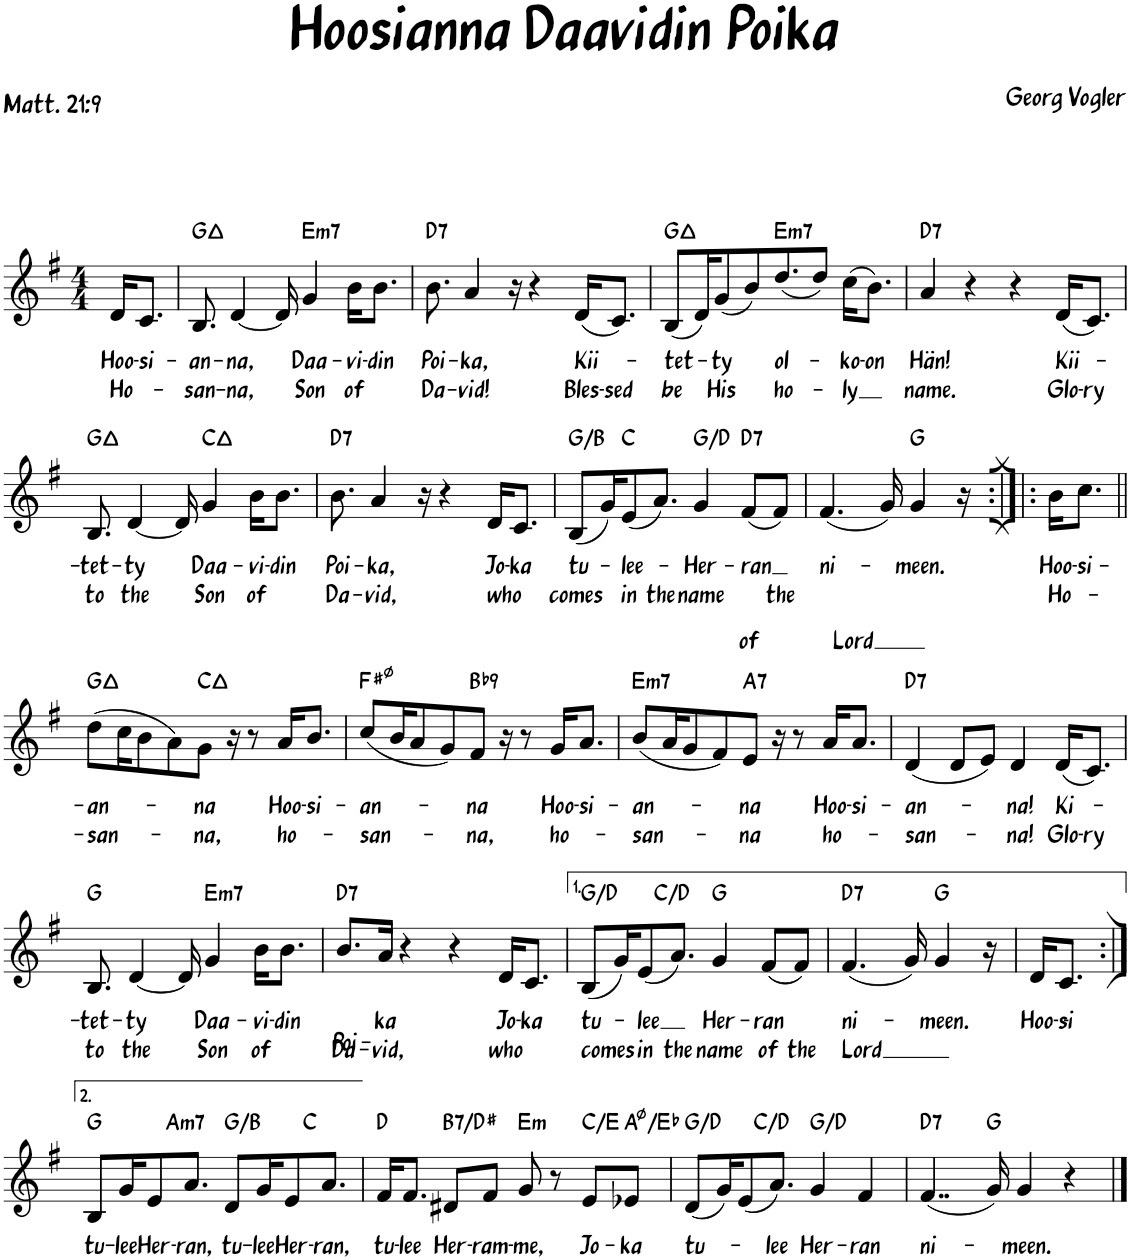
**kern	**text	**text	**harte
*part1	*part1	*part1	*part1
*staff1	*staff1	*staff1	*
*I"Piano	*	*	*
*I'Pno.	*	*	*
*clefG2	*	*	*
*k[f#]	*	*	*
*M4/4	*	*	*
=1	=1	=1	=1
!	!LO:LY:b	!LO:LY:b	!
16d/KL	Hoo-	Ho-	.
!	!LO:LY:b	!	!
8.c/J	-si-	.	.
=2	=2	=2	=2
!	!LO:LY:b	!LO:LY:b	!
8.B/	-an-	-san-	G:maj
!	!LO:LY:b	!LO:LY:b	!
[4d/	-na,	-na,	.
16d/]	.	.	.
!	!LO:LY:b	!LO:LY:b	!LO:H:kt=m7
4g/	Daa-	Son	E:min7
!	!LO:LY:b	!LO:LY:b	!
16b\KL	-vi-	of	.
!	!LO:LY:b	!	!
8.b\J	-din	.	.
=3	=3	=3	=3
!	!LO:LY:b	!LO:LY:b	!LO:H:kt=7
8.b\	Poi-	Da-	D:7
!	!LO:LY:b	!LO:LY:b	!
4a/	-ka,	-vid!	.
16r	.	.	.
4r	.	.	.
!	!LO:LY:b	!LO:LY:b	!
(16d/KL	Kii-	Bles-	.
!	!	!LO:LY:b	!
8.c/J)	.	-sed	.
=4	=4	=4	=4
!	!LO:LY:b	!LO:LY:b	!
(8B/L	-tet-	be	G:maj
16d/K)	.	.	.
!	!LO:LY:b	!LO:LY:b	!
(8g/	-ty	His	.
8b/)	.	.	.
!	!LO:LY:b	!LO:LY:b	!LO:H:kt=m7
(8.dd/	ol-	ho-	E:min7
8dd/J)	.	.	.
!	!LO:LY:b	!LO:LY:b	!
(16cc\KL	-ko-	-ly	.
!	!LO:LY:b	!	!
8.b\J)	-on	.	.
=5	=5	=5	=5
!	!LO:LY:b	!LO:LY:b	!LO:H:kt=7
4a/	Hän!	name.	D:7
4r	.	.	.
4r	.	.	.
!	!LO:LY:b	!LO:LY:b	!
(16d/KL	Kii-	Glo-	.
!	!	!LO:LY:b	!
8.c/J)	.	-ry	.
!!LO:LB:g=z
=6	=6	=6	=6
!	!LO:LY:b	!LO:LY:b	!
8.B/	-tet-	to	G:maj
!	!LO:LY:b	!LO:LY:b	!
[4d/	-ty	the	.
16d/]	.	.	.
!	!LO:LY:b	!LO:LY:b	!
4g/	Daa-	Son	C:maj
!	!LO:LY:b	!LO:LY:b	!
16b\KL	-vi-	of	.
!	!LO:LY:b	!	!
8.b\J	-din	.	.
=7	=7	=7	=7
!	!LO:LY:b	!LO:LY:b	!LO:H:kt=7
8.b\	Poi-	Da-	D:7
!	!LO:LY:b	!LO:LY:b	!
4a/	-ka,	-vid,	.
16r	.	.	.
4r	.	.	.
!	!LO:LY:b	!LO:LY:b	!
16d/KL	Jo-	who	.
!	!LO:LY:b	!	!
8.c/J	-ka	.	.
=8	=8	=8	=8
!	!LO:LY:b	!LO:LY:b	!
(8B/L	tu-	comes	G:maj/3
16g/K)	.	.	.
!	!LO:LY:b	!LO:LY:b	!
(8e/	-lee-	in	C:maj
!	!	!LO:LY:b	!
8.a/J)	.	the	.
!	!LO:LY:b	!LO:LY:b	!
4g/	-Her-	name	G:maj/5
!	!LO:LY:b	!LO:LY:b	!LO:H:kt=7
(8f#/L	-ran	of	D:7
!	!	!LO:LY:b	!
8f#/J)	.	the	.
=9	=9	=9	=9
!	!LO:LY:b	!LO:LY:b	!
(4.f#/	ni-	-Lord	.
16g/)	.	.	.
!	!LO:LY:b	!	!
4g/	-meen.	.	G:maj
16r	.	.	.
!	!LO:LY:b	!LO:LY:b	!
16b\KL	Hoo-	Ho-	.
!	!LO:LY:b	!	!
8.cc\J	-si-	.	.
!!LO:LB:g=z
=10||	=10||	=10||	=10||
!	!LO:LY:b	!LO:LY:b	!
(8dd\L	an-	-san-	G:maj
16cc\K	.	.	.
8b\	.	.	.
8a\)	.	.	.
!	!LO:LY:b	!LO:LY:b	!
8g\J	-na	-na,	C:maj
16r	.	.	.
8r	.	.	.
!	!LO:LY:b	!LO:LY:b	!
16a/KL	Hoo-	ho-	.
!	!LO:LY:b	!	!
8.b/J	-si-	.	.
=11	=11	=11	=11
!	!LO:LY:b	!LO:LY:b	!
(8cc/L	an-	-san-	F#:hdim7
16b/K	.	.	.
8a/	.	.	.
8g/)	.	.	.
!	!LO:LY:b	!LO:LY:b	!LO:H:kt=9
8f#/J	-na	-na,	Bb:9
16r	.	.	.
8r	.	.	.
!	!LO:LY:b	!LO:LY:b	!
16g/KL	Hoo-	ho-	.
!	!LO:LY:b	!	!
8.a/J	-si-	.	.
=12	=12	=12	=12
!	!LO:LY:b	!LO:LY:b	!LO:H:kt=m7
(8b/L	an-	-san-	E:min7
16a/K	.	.	.
8g/	.	.	.
8f#/)	.	.	.
!	!LO:LY:b	!LO:LY:b	!LO:H:kt=7
8e/J	-na	-na	A:7
16r	.	.	.
8r	.	.	.
!	!LO:LY:b	!LO:LY:b	!
16a/KL	Hoo-	ho-	.
!	!LO:LY:b	!	!
8.a/J	-si-	.	.
=13	=13	=13	=13
!	!LO:LY:b	!LO:LY:b	!LO:H:kt=7
(4d/	an-	-san-	D:7
8d/L	.	.	.
8e/J)	.	.	.
!	!LO:LY:b	!LO:LY:b	!
4d/	-na!	-na!	.
!	!LO:LY:b	!LO:LY:b	!
(16d/KL	Ki-	Glo-	.
!	!	!LO:LY:b	!
8.c/J)	.	-ry	.
!!LO:LB:g=z
=14	=14	=14	=14
!	!LO:LY:b	!LO:LY:b	!
8.B/	-tet-	to	G:maj
!	!LO:LY:b	!LO:LY:b	!
[4d/	-ty	the	.
16d/]	.	.	.
!	!LO:LY:b	!LO:LY:b	!LO:H:kt=m7
4g/	Daa-	Son	E:min7
!	!LO:LY:b	!LO:LY:b	!
16b\KL	-vi-	of	.
!	!LO:LY:b	!	!
8.b\J	-din	.	.
=15	=15	=15	=15
!	!LO:LY:b	!LO:LY:b	!LO:H:kt=7
8.b/L	-Poi-	Da-	D:7
!	!LO:LY:b	!LO:LY:b	!
16a/Jk	-ka	-vid,	.
4r	.	.	.
4r	.	.	.
!	!LO:LY:b	!LO:LY:b	!
16d/KL	Jo-	who	.
!	!LO:LY:b	!	!
8.c/J	-ka	.	.
=16	=16	=16	=16
!	!LO:LY:b	!LO:LY:b	!
*^	*	*	*
(8B/L	4ryy	-tu-	comes	G:maj/5
16g/K)	.	.	.	.
!	!	!LO:LY:b	!LO:LY:b	!
(8e/	.	lee	in	.
.	2.ryy	.	.	C:maj/2
!	!	!	!LO:LY:b	!
8.a/J)	.	.	the	.
!	!	!LO:LY:b	!LO:LY:b	!
4g/	.	Her-	name	G:maj
!	!	!LO:LY:b	!LO:LY:b	!
(8f#/L	.	-ran	of	.
!	!	!	!LO:LY:b	!
8f#/J)	.	.	the	.
=17	=17	=17	=17	=17
!	!	!LO:LY:b	!LO:LY:b	!LO:H:kt=7
*v	*v	*	*	*
(4.f#/	ni-	Lord	D:7
16g/)	.	.	.
!	!LO:LY:b	!	!
4g/	-meen.	.	G:maj
16r	.	.	.
=18	=18	=18	=18
!	!LO:LY:b	!	!
16d/KL	Hoo-	.	.
!	!LO:LY:b	!	!
8.c/J	-si-	.	.
!!LO:LB:g=z
=19:|!	=19:|!	=19:|!	=19:|!
!	!LO:LY:b	!	!
*^	*	*	*
*	*^	*	*	*
8B/L	4ryy	2.ryy	tu-	.	G:maj
!	!	!	!LO:LY:b	!	!
16g/K	.	.	lee	.	.
!	!	!	!LO:LY:b	!	!
8e/	.	.	Her-	.	.
!	!	!	!	!	!LO:H:kt=m7
.	2.ryy	.	.	.	A:min7
!	!	!	!LO:LY:b	!	!
8.a/J	.	.	-ran,	.	.
!	!	!	!LO:LY:b	!	!
8d/L	.	.	tu-	.	G:maj/3
!	!	!	!LO:LY:b	!	!
16g/K	.	.	-lee	.	.
!	!	!	!LO:LY:b	!	!
8e/	.	.	Her-	.	.
.	.	4ryy	.	.	C:maj
!	!	!	!LO:LY:b	!	!
8.a/J	.	.	-ran,	.	.
=20	=20	=20	=20	=20	=20
!	!	!	!LO:LY:b	!	!
*v	*v	*v	*	*	*
16f#/KL	tu-	.	D:maj
!	!LO:LY:b	!	!
8.f#/J	-lee	.	.
!	!LO:LY:b	!	!LO:H:kt=7
8d#X/L	Her-	.	B:7/3
!	!LO:LY:b	!	!
8f#/J	-ram-	.	.
!	!LO:LY:b	!	!LO:H:kt=m
8g/	-me,	.	E:min
8r	.	.	.
!	!LO:LY:b	!	!
8e/L	Jo-	.	C:maj/3
!	!LO:LY:b	!	!
8e-X/J	-ka	.	A:hdim7/b5
=21	=21	=21	=21
!	!LO:LY:b	!	!
*^	*	*	*
(8d/L	4ryy	tu-	.	G:maj/5
16g/K)	.	.	.	.
(8e/	.	.	.	.
.	2.ryy	.	.	C:maj/2
!	!	!LO:LY:b	!	!
8.a/J)	.	-lee	.	.
!	!	!LO:LY:b	!	!
4g/	.	Her-	.	G:maj/5
!	!	!LO:LY:b	!	!
4f#/	.	-ran	.	.
=22	=22	=22	=22	=22
!	!	!LO:LY:b	!	!LO:H:kt=7
*v	*v	*	*	*
(4..f#/	ni-	.	D:7
16g/)	.	.	G:maj
!	!LO:LY:b	!	!
4g/	-meen.	.	.
4r	.	.	.
==	==	==	==
*-	*-	*-	*-
